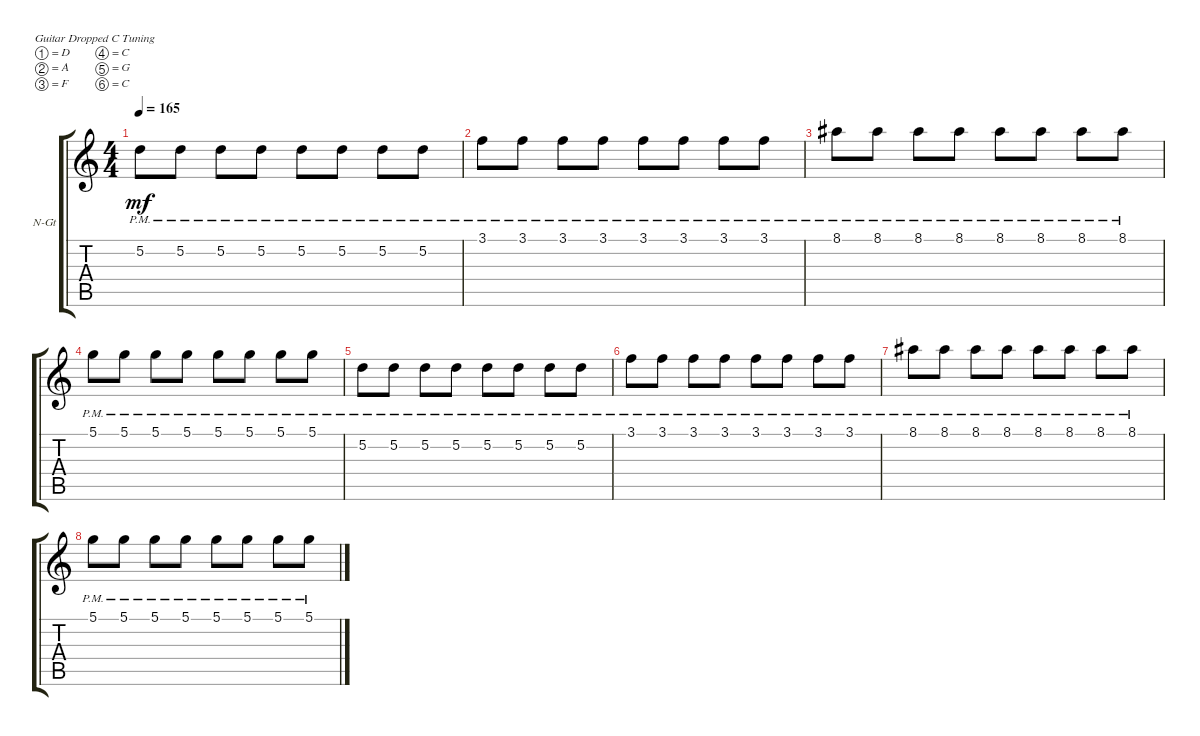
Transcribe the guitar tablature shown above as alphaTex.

\defaultSystemsLayout 4
\bracketExtendMode groupsimilarinstruments
\firstSystemTrackNameOrientation horizontal
\otherSystemsTrackNameOrientation horizontal
\track ("Clean Intro" "N-Gt") {instrument acousticguitarnylon}
\staff {score tabs}
\tuning (D4 A3 F3 C3 G2 C2)
\ts (4 4)
\tempo 165
\clef g2
\scale
0.333333
\ks c
5.2{pm}.8{dy mf} 5.2{pm}.8 5.2{pm}.8 5.2{pm}.8 5.2{pm}.8 5.2{pm}.8 5.2{pm}.8 5.2{pm}.8 |
\scale
0.333333 3.1{pm}.8 3.1{pm}.8 3.1{pm}.8 3.1{pm}.8 3.1{pm}.8 3.1{pm}.8 3.1{pm}.8 3.1{pm}.8 |
\scale
0.333333 8.1{pm}.8 8.1{pm}.8 8.1{pm}.8 8.1{pm}.8 8.1{pm}.8 8.1{pm}.8 8.1{pm}.8 8.1{pm}.8 |
\scale
0.333333 5.1{pm}.8 5.1{pm}.8 5.1{pm}.8 5.1{pm}.8 5.1{pm}.8 5.1{pm}.8 5.1{pm}.8 5.1{pm}.8 |
\scale
0.333333 5.2{pm}.8 5.2{pm}.8 5.2{pm}.8 5.2{pm}.8 5.2{pm}.8 5.2{pm}.8 5.2{pm}.8 5.2{pm}.8 |
\scale
0.333333 3.1{pm}.8 3.1{pm}.8 3.1{pm}.8 3.1{pm}.8 3.1{pm}.8 3.1{pm}.8 3.1{pm}.8 3.1{pm}.8 |
\scale
0.333333 8.1{pm}.8 8.1{pm}.8 8.1{pm}.8 8.1{pm}.8 8.1{pm}.8 8.1{pm}.8 8.1{pm}.8 8.1{pm}.8 |
\scale
0.333333 5.1{pm}.8 5.1{pm}.8 5.1{pm}.8 5.1{pm}.8 5.1{pm}.8 5.1{pm}.8 5.1{pm}.8 5.1{pm}.8 |
\scale
0.333333 |
\scale
0.333333 |
\scale
0.333333 |
\scale
0.333333 |
\scale
0.333333 |
\scale
0.333333 |
\scale
0.333333 |
\scale
0.333333
